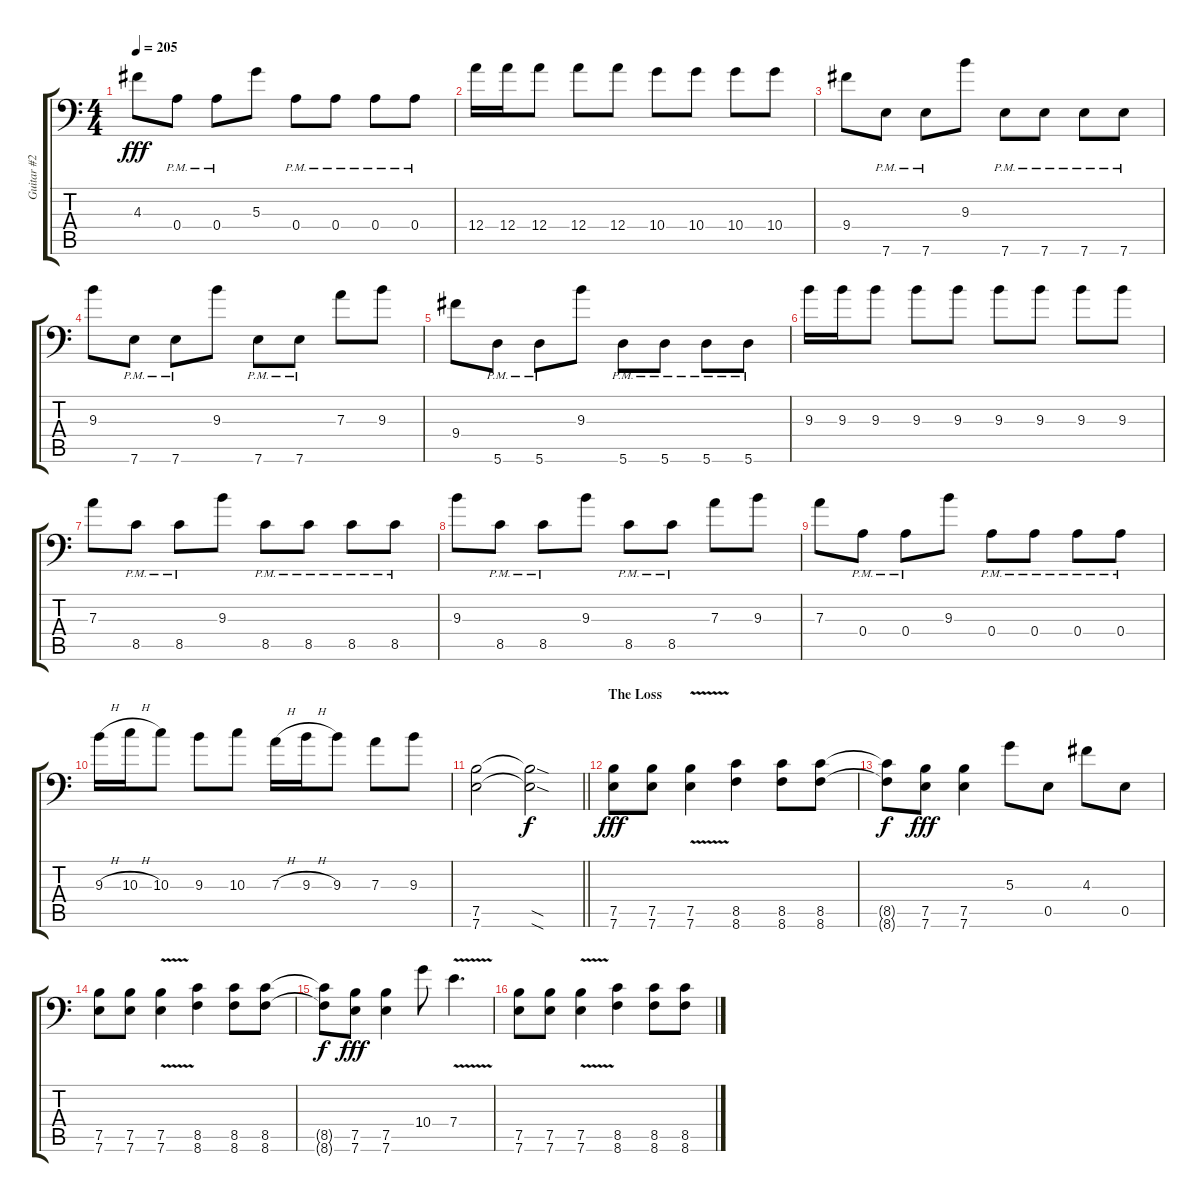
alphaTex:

\track ("Guitar #2 " "Guitar #2 ") {instrument overdrivenguitar}
\staff {score tabs}
\tuning (B3 Gb3 D3 A2 E2 A1) {hide}
\ts (4 4)
\tempo 205
\clef f4
\ks c
4.3.8{dy fff} 0.4{pm}.8 0.4{pm}.8 5.3.8 0.4{pm}.8 0.4{pm}.8 0.4{pm}.8 0.4{pm}.8 |
12.4.16 12.4.16 12.4.8 12.4.8 12.4.8 10.4.8 10.4.8 10.4.8 10.4.8 |
9.4.8 7.6{pm}.8 7.6{pm}.8 9.3.8 7.6{pm}.8 7.6{pm}.8 7.6{pm}.8 7.6{pm}.8 |
9.3.8 7.6{pm}.8 7.6{pm}.8 9.3.8 7.6{pm}.8 7.6{pm}.8 7.3.8 9.3.8 |
9.4.8 5.6{pm}.8 5.6{pm}.8 9.3.8 5.6{pm}.8 5.6{pm}.8 5.6{pm}.8 5.6{pm}.8 |
9.3.16 9.3.16 9.3.8 9.3.8 9.3.8 9.3.8 9.3.8 9.3.8 9.3.8 |
7.3.8 8.5{pm}.8 8.5{pm}.8 9.3.8 8.5{pm}.8 8.5{pm}.8 8.5{pm}.8 8.5{pm}.8 |
9.3.8 8.5{pm}.8 8.5{pm}.8 9.3.8 8.5{pm}.8 8.5{pm}.8 7.3.8 9.3.8 |
7.3.8 0.4{pm}.8 0.4{pm}.8 9.3.8 0.4{pm}.8 0.4{pm}.8 0.4{pm}.8 0.4{pm}.8 |
9.3{h}.16 10.3{h}.16 10.3.8 9.3.8 10.3.8 7.3{h}.16 9.3{h}.16 9.3.8 7.3.8 9.3.8 |
\barLineRight lightlight
(7.5 7.6).2 (7.5{sod t} 7.6{sod t}).2{dy f} |
\section ("" "The Loss")
(7.5 7.6).8{dy fff} (7.5 7.6).8 (7.5{v} 7.6).4 (8.5 8.6).4 (8.5 8.6).8 (8.5 8.6).8 |
(8.5{t} 8.6{t}).8{dy f} (7.5 7.6).8{dy fff} (7.5 7.6).4 5.3.8 0.5.8 4.3.8 0.5.8 |
(7.5 7.6).8 (7.5 7.6).8 (7.5{v} 7.6).4 (8.5 8.6).4 (8.5 8.6).8 (8.5 8.6).8 |
(8.5{t} 8.6{t}).8{dy f} (7.5 7.6).8{dy fff} (7.5 7.6).4 10.4.8 7.4{v}.4{d} |
(7.5 7.6).8 (7.5 7.6).8 (7.5{v} 7.6).4 (8.5 8.6).4 (8.5 8.6).8 (8.5 8.6).8
